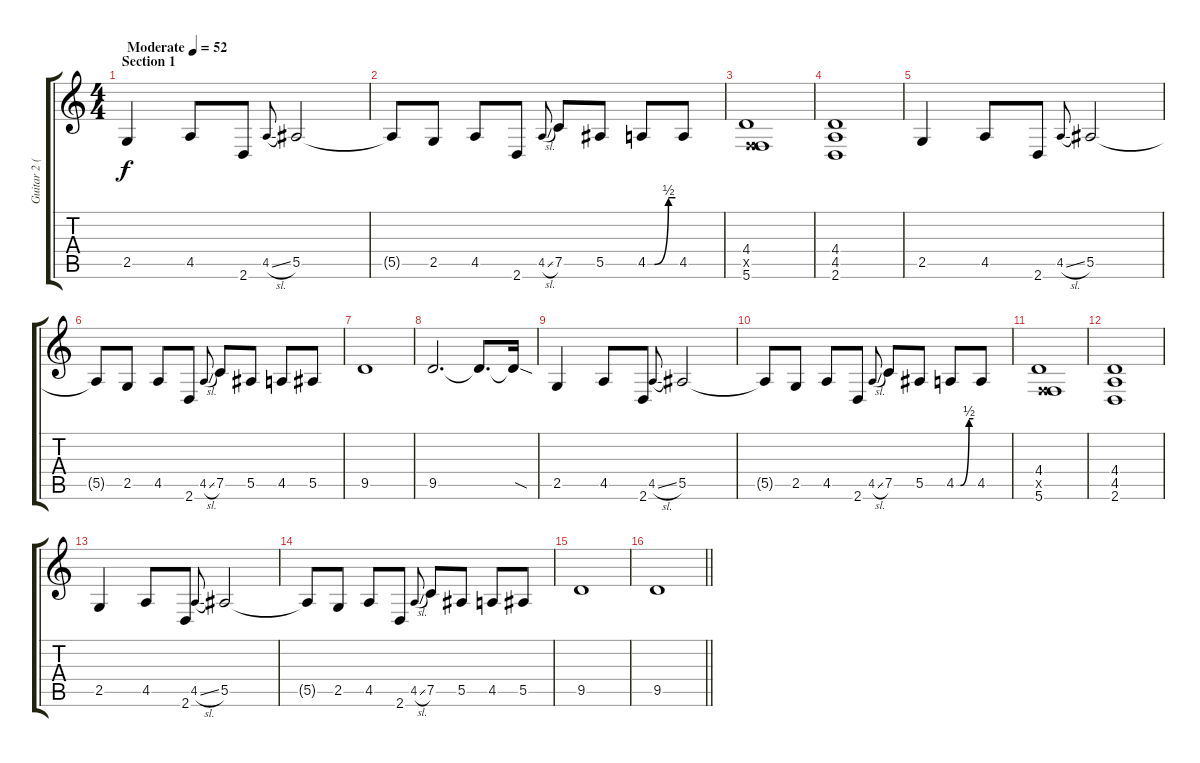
\track ("Guitar 2 (Distortion)" "Guitar 2 (") {instrument distortionguitar}
\staff {score tabs}
\tuning (C4 G3 Eb3 Bb2 F2 C2) {hide}
\ts (4 4)
\section ("" "Section 1")
\tempo (52 "Moderate")
\clef g2
\ks c
2.5.4{dy f instrument distortionguitar} 4.5.8 2.6.8 4.5{sl}.8{gr onbeat} 5.5.2 |
5.5{t}.8 2.5.8 4.5.8 2.6.8 4.5{sl}.8{gr onbeat} 7.5.8 5.5.8 4.5{be (custom 0 0 15 0 45 2 60 2)}.8 4.5.8 |
(4.4 0.5{x} 5.6).1 |
(4.4 4.5 2.6).1 |
2.5.4 4.5.8 2.6.8 4.5{sl}.8{gr onbeat} 5.5.2 |
5.5{t}.8 2.5.8 4.5.8 2.6.8 4.5{sl}.8{gr onbeat} 7.5.8 5.5.8 4.5.8 5.5.8 |
9.5.1 |
9.5.2{d} 9.5{t}.8{d} 9.5{sod t}.16 |
2.5.4 4.5.8 2.6.8 4.5{sl}.8{gr onbeat} 5.5.2 |
5.5{t}.8 2.5.8 4.5.8 2.6.8 4.5{sl}.8{gr onbeat} 7.5.8 5.5.8 4.5{be (custom 0 0 15 0 45 2 60 2)}.8 4.5.8 |
(4.4 0.5{x} 5.6).1 |
(4.4 4.5 2.6).1 |
2.5.4 4.5.8 2.6.8 4.5{sl}.8{gr onbeat} 5.5.2 |
5.5{t}.8 2.5.8 4.5.8 2.6.8 4.5{sl}.8{gr onbeat} 7.5.8 5.5.8 4.5.8 5.5.8 |
9.5.1 |
\barLineRight lightlight
9.5.1
